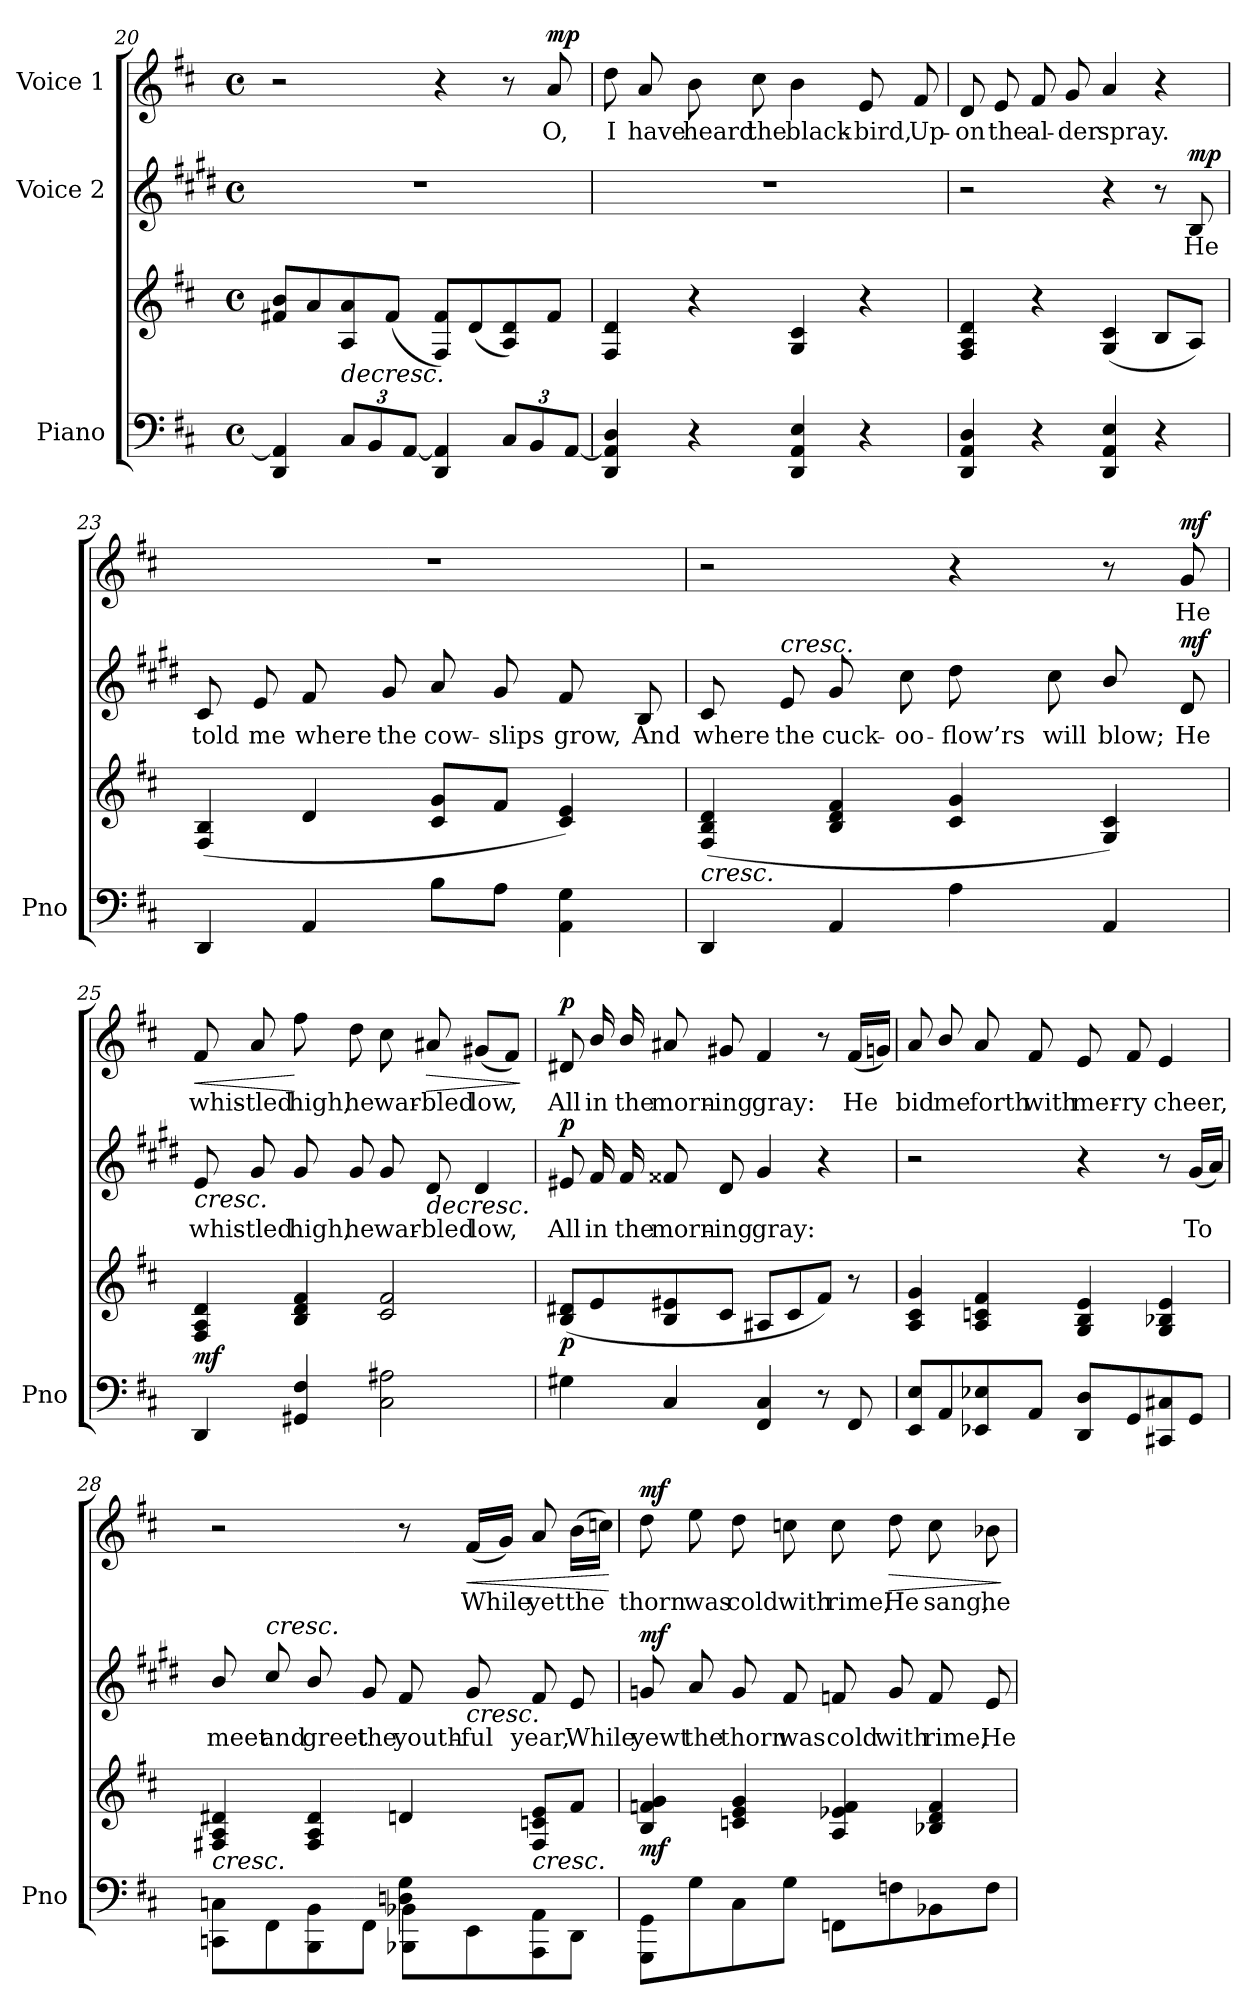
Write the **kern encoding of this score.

**kern	**kern	**dynam	**kern	**text	**dynam	**kern	**text	**dynam
*part3	*part3	*part3	*part2	*part2	*part2	*part1	*part1	*part1
*staff4	*staff3	*staff3/4	*staff2	*staff2	*staff2	*staff1	*staff1	*staff1
*I"Piano	*	*	*I"Voice 2	*	*	*I"Voice 1	*	*
*I'Pno	*	*	*	*	*	*	*	*
!!LO:PB:g=z
*clefF4	*clefG2	*	*clefG2	*	*	*clefG2	*	*
*	*	*	*ITrd1c2	*	*	*	*	*
*k[f#c#]	*k[f#c#]	*	*k[f#c#]	*	*	*k[f#c#]	*	*
*M4/4	*M4/4	*	*M4/4	*	*	*M4/4	*	*
*met(c)	*met(c)	*	*met(c)	*	*	*met(c)	*	*
=20	=20	=20	=20	=20	=20	=20	=20	=20
4DD/ 4AA/]	8f#X/ 8b/L	.	1r	.	.	2r	.	.
.	8a/	.	.	.	.	.	.	.
!	!	!LO:HP:b	!	!	!	!	!	!
12C#/L	8A/ 8a/	>	.	.	.	.	.	.
12BB/	.	.	.	.	.	.	.	.
.	(>8f#/J	.	.	.	.	.	.	.
[>12AA/J	.	.	.	.	.	.	.	.
4DD/ 4AA/]	8F#/ 8f#/L)	.	.	.	.	4r	.	.
.	(>8d/	.	.	.	.	.	.	.
12C#/L	8A/ 8d/)	.	.	.	.	8r	.	.
12BB/	.	.	.	.	.	.	.	.
!	!	!	!	!	!	!	!LO:LY:b	!LO:DY:a
.	8f#/J	.	.	.	.	8a/	O,	mp
[>12AA/J	.	.	.	.	.	.	.	.
=21	=21	=21	=21	=21	=21	=21	=21	=21
!	!	!	!	!	!	!	!LO:LY:b	!
4DD/ 4AA/] 4D/	4F#/ 4d/	.	1r	.	.	8dd\	I	.
!	!	!	!	!	!	!	!LO:LY:b	!
.	.	.	.	.	.	8a/	have	.
!	!	!	!	!	!	!	!LO:LY:b	!
4r	4r	.	.	.	.	8b\	heard	.
!	!	!	!	!	!	!	!LO:LY:b	!
.	.	.	.	.	.	8cc#\	the	.
!	!	!	!	!	!	!	!LO:LY:b	!
4DD/ 4AA/ 4E/	4G/ 4c#/	.	.	.	.	4b\	black-	.
!	!	!	!	!	!	!	!LO:LY:b	!
4r	4r	.	.	.	.	8e/	-bird,	.
!	!	!	!	!	!	!	!LO:LY:b	!
.	.	.	.	.	.	8f#/	Up-	.
=22	=22	=22	=22	=22	=22	=22	=22	=22
!	!	!	!	!	!	!	!LO:LY:b	!
4DD/ 4AA/ 4D/	4F#/ 4A/ 4d/	.	2r	.	.	8d/	-on	.
!	!	!	!	!	!	!	!LO:LY:b	!
.	.	.	.	.	.	8e/	the	.
!	!	!	!	!	!	!	!LO:LY:b	!
4r	4r	.	.	.	.	8f#/	al-	.
!	!	!	!	!	!	!	!LO:LY:b	!
.	.	.	.	.	.	8g/	-der	.
!	!	!	!	!	!	!	!LO:LY:b	!
4DD/ 4AA/ 4E/	(4G/ 4c#/	.	4r	.	.	4a/	spray.	.
4r	8B/L	.	8r	.	.	4r	.	.
!	!	!	!	!LO:LY:b	!LO:DY:a	!	!	!
.	8A/J)	.	8A/	He	mp	.	.	.
!!LO:LB:g=z
=23	=23	=23	=23	=23	=23	=23	=23	=23
!	!	!	!	!LO:LY:b	!	!	!	!
4DD/	(4F#/ 4B/	.	8B/	told	.	1r	.	.
!	!	!	!	!LO:LY:b	!	!	!	!
.	.	.	8d/	me	.	.	.	.
!	!	!	!	!LO:LY:b	!	!	!	!
4AA/	4d/	.	8e/	where	.	.	.	.
!	!	!	!	!LO:LY:b	!	!	!	!
.	.	.	8f#/	the	.	.	.	.
!	!	!	!	!LO:LY:b	!	!	!	!
8B\L	8c#/ 8g/L	.	8g/	cow-	.	.	.	.
!	!	!	!	!LO:LY:b	!	!	!	!
8A\J	8f#/J	.	8f#/	-slips	.	.	.	.
!	!	!	!	!LO:LY:b	!	!	!	!
4AA\ 4G\	4c#/ 4e/)	.	8e/	grow,	.	.	.	.
!	!	!	!	!LO:LY:b	!	!	!	!
.	.	.	8A/	And	.	.	.	.
=24	=24	=24	=24	=24	=24	=24	=24	=24
!	!LO:TX:b:i:t=cresc.	!	!	!	!	!	!	!
!	!	!	!	!LO:LY:b	!	!	!	!
4DD/	(4F#/ 4B/ 4d/	.	8B/	where	.	2r	.	.
!	!	!	!LO:TX:a:i:t=cresc.	!	!	!	!	!
!	!	!	!	!LO:LY:b	!	!	!	!
.	.	.	8d/	the	.	.	.	.
!	!	!	!	!LO:LY:b	!	!	!	!
4AA/	4B/ 4d/ 4f#/	.	8f#/	cuck-	.	.	.	.
!	!	!	!	!LO:LY:b	!	!	!	!
.	.	.	8b\	oo-	.	.	.	.
!	!	!	!	!LO:LY:b	!	!	!	!
4A\	4c#/ 4g/	.	8cc#\	-flow’rs	.	4r	.	.
!	!	!	!	!LO:LY:b	!	!	!	!
.	.	.	8b\	will	.	.	.	.
!	!	!	!	!LO:LY:b	!	!	!	!
4AA/	4G/ 4c#/)	.	8a/	blow;	.	8r	.	.
!	!	!	!	!LO:LY:b	!LO:DY:a	!	!LO:LY:b	!LO:DY:a
.	.	.	8c#/	He	mf	8g/	He	mf
!!LO:LB:g=z
=25	=25	=25	=25	=25	=25	=25	=25	=25
!	!	!LO:DY:b	!	!LO:LY:b	!LO:HP:b	!	!LO:LY:b	!LO:HP:b
4DD/	4F#/ 4A/ 4d/	mf	8d/	whis-	<	8f#/	whis-	<
!	!	!	!	!LO:LY:b	!	!	!LO:LY:b	!
.	.	.	8f#/	-tled	.	8a/	-tled	.
!	!	!	!	!LO:LY:b	!	!	!LO:LY:b	!
4GG#X/ 4F#/	4B/ 4d/ 4f#/	.	8f#/	high,	.	8ff#\	high,	[
!	!	!	!	!LO:LY:b	!	!	!LO:LY:b	!
.	.	.	8f#/	he	.	8dd\	he	.
!	!	!	!	!LO:LY:b	!	!	!LO:LY:b	!
2C#\ 2A#X\	2c#/ 2f#/	.	8f#/	war-	.	8cc#\	war-	.
!	!	!	!	!LO:LY:b	!LO:HP:b	!	!LO:LY:b	!LO:HP:b
.	.	.	8c#/	-bled	>	8a#X/	-bled	>
!	!	!	!	!LO:LY:b	!	!	!LO:LY:b	!
.	.	.	4c#/	low,	.	(8g#X/L	low,	.
.	.	.	.	.	.	8f#/J)	.	.
.	.	.	.	.	[	.	.	]
=26	=26	=26	=26	=26	=26	=26	=26	=26
!	!	!LO:DY:b	!	!LO:LY:b	!LO:DY:a	!	!LO:LY:b	!LO:DY:a
4G#X\	(8B/ 8d#X/L	p	8d#X/	All	p	8d#X/	All	p
!	!	!	!	!LO:LY:b	!	!	!LO:LY:b	!
.	8e/	.	16e/	in	.	16b/	in	.
!	!	!	!	!LO:LY:b	!	!	!LO:LY:b	!
.	.	.	16e/	the	.	16b/	the	.
!	!	!	!	!LO:LY:b	!	!	!LO:LY:b	!
4C#/	8B/ 8e#X/	.	8e#X/	morn-	.	8a#X/	morn-	.
!	!	!	!	!LO:LY:b	!	!	!LO:LY:b	!
.	8c#/J	.	8c#/	-ing	.	8g#X/	-ing	.
!	!	!	!	!LO:LY:b	!	!	!LO:LY:b	!
4FF#/ 4C#/	8A#X/L	.	4f#/	gray:	.	4f#/	gray:	.
.	8c#/	.	.	.	.	.	.	.
8r	8f#/J)	.	4r	.	.	8r	.	.
!	!	!	!	!	!	!	!LO:LY:b	!
8FF#/	8r	.	.	.	.	(16f#/LL	He	.
.	.	.	.	.	.	16gn/JJ)	.	.
!!LO:PB:g=z
=27	=27	=27	=27	=27	=27	=27	=27	=27
!	!	!LO:DY:b	!	!	!	!	!LO:LY:b	!
!	!	!LO:DY:n=1:b	!	!	!	!	!	!
8EE/ 8E/L	4A/ 4c#/ 4g/	p other-dynamics	2r	.	.	8a/	bid	.
!	!	!	!	!	!	!	!LO:LY:b	!
8AA/	.	.	.	.	.	8b/	me	.
!	!	!	!	!	!	!	!LO:LY:b	!
8EE-X/ 8E-X/	4A/ 4cn/ 4f#/	.	.	.	.	8a/	forth	.
!	!	!	!	!	!	!	!LO:LY:b	!
8AA/J	.	.	.	.	.	8f#/	with	.
!	!	!	!	!	!	!	!LO:LY:b	!
8DD/ 8D/L	4G/ 4B/ 4e/	.	4r	.	.	8e/	mer-	.
!	!	!	!	!	!	!	!LO:LY:b	!
8GG/	.	.	.	.	.	8f#/	-ry	.
!	!	!	!	!	!	!	!LO:LY:b	!
8CC#X/ 8C#X/	4G/ 4B-X/ 4e/	.	8r	.	.	4e/	cheer,	.
!	!	!	!	!LO:LY:b	!	!	!	!
8GG/J	.	.	(16f#/LL	To	.	.	.	.
.	.	.	16g/JJ)	.	.	.	.	.
=28	=28	=28	=28	=28	=28	=28	=28	=28
*^	*	*	*	*	*	*	*	*
!	!	!LO:TX:b:i:t=cresc.	!	!	!	!	!	!	!
!	!	!	!	!	!LO:LY:b	!	!	!	!
2ryy	8CCn\ 8Cn\L	4F#X/ 4A/ 4d#X/	.	8a/	meet	.	2r	.	.
!	!	!	!	!LO:TX:a:i:t=cresc.	!	!	!	!	!
!	!	!	!	!	!LO:LY:b	!	!	!	!
.	8FF#\	.	.	8b/	and	.	.	.	.
!	!	!	!	!	!LO:LY:b	!	!	!	!
.	8BBB\ 8BB\	4F#/ 4A/ 4d#/	.	8a/	greet	.	.	.	.
!	!	!	!	!	!LO:LY:b	!	!	!	!
.	8FF#\J	.	.	8f#/	the	.	.	.	.
!	!	!	!	!	!LO:LY:b	!	!	!	!
4Dn\ 4G\	8BBB-X\ 8BB-X\L	4dn/	.	8e/	youth-	.	8r	.	.
!	!	!	!	!	!LO:LY:b	!LO:HP:b	!	!LO:LY:b	!LO:HP:b
.	8EE\	.	.	8f#/	-ful	<	(16f#/LL	While	<
.	.	.	.	.	.	.	16g/JJ)	.	.
!	!	!	!LO:HP:b	!	!LO:LY:b	!	!	!LO:LY:b	!
4ryy	8AAA\ 8AA\	8F#/ 8cn/ 8e/L	<	8e/	year,	.	8a/	yet	.
!	!	!	!	!	!LO:LY:b	!	!	!LO:LY:b	!
.	8DD\J	8f#/J	.	8d/	While	.	(16b\LL	the	.
.	.	.	.	.	.	.	16ccn\JJ)	.	.
*v	*v	*	*	*	*	*	*	*	*
.	.	]	.	.	]	.	.	[
!!LO:LB:g=z
=29	=29	=29	=29	=29	=29	=29	=29	=29
!	!	!LO:DY:b	!	!LO:LY:b	!LO:DY:a	!	!LO:LY:b	!LO:DY:a
8GGG\ 8GG\L	4B/ 4fn/ 4g/	mf	8fn/	yewt	mf	8dd\	thorn	mf
!	!	!	!	!LO:LY:b	!	!	!LO:LY:b	!
8G\	.	.	8g/	the	.	8ee\	was	.
!	!	!	!	!LO:LY:b	!	!	!LO:LY:b	!
8C#\	4cn/ 4e/ 4g/	.	8f/	thorn	.	8dd\	cold	.
!	!	!	!	!LO:LY:b	!	!	!LO:LY:b	!
8G\J	.	.	8e/	was	.	8ccn\	with	.
!	!	!	!	!LO:LY:b	!	!	!LO:LY:b	!
8FFn\L	4A/ 4e-X/ 4f/	.	8e-X/	cold	.	8cc\	rime,	.
!	!	!	!	!LO:LY:b	!	!	!LO:LY:b	!LO:HP:b
8Fn\	.	.	8f/	with	.	8dd\	He	>
!	!	!	!	!LO:LY:b	!	!	!LO:LY:b	!
8BB-X\	4B-X/ 4d/ 4f/	.	8e-/	rime,	.	8cc\	sang,	.
!	!	!	!	!LO:LY:b	!	!	!LO:LY:b	!
8F\J	.	.	8d/	He	.	8b-X\	he	.
.	.	[	.	.	[	.	.	]
=	=	=	=	=	=	=	=	=
*-	*-	*-	*-	*-	*-	*-	*-	*-
